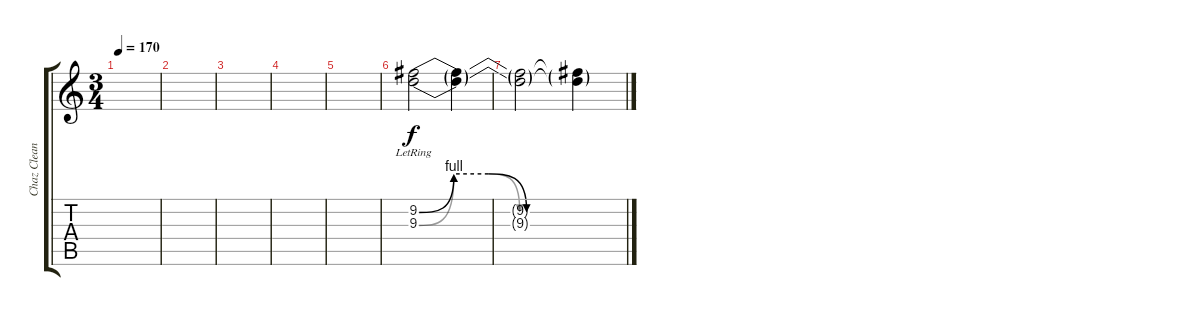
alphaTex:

\track ("Chaz Clean" "Chaz Clean") {instrument electricguitarjazz}
\staff {score tabs}
\tuning (D4 A3 F3 C3 G2 C2) {hide}
\ts (3 4)
\tempo 170
\clef g2
\ks c
|
|
|
|
|
(9.2{be (custom 0 0 10 4 20 4 31 0 60 0) lr} 9.3{be (custom 0 0 10 4 20 4 29 0 60 0) lr}).2 (9.2{t} 9.3{t}).4 |
(9.2{t} 9.3{t}).2 (9.2{t} 9.3{t}).4
